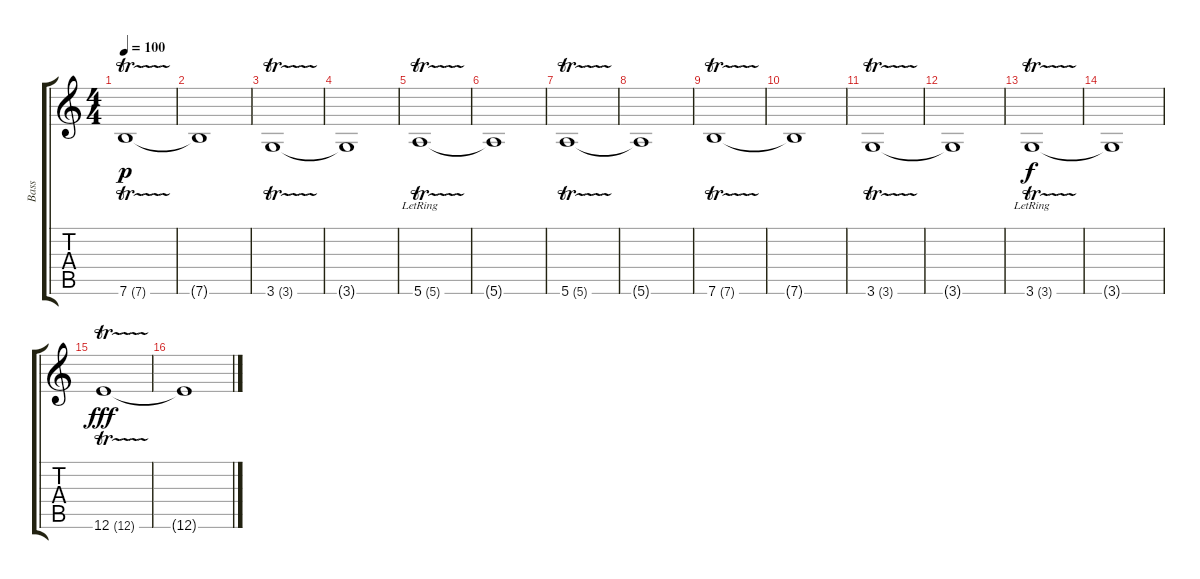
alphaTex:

\track ("Bass" "Bass") {instrument electricbasspick}
\staff {score tabs}
\tuning (E4 B3 G3 D3 A2 E2) {hide}
\ts (4 4)
\tempo 100
\clef g2
\ks c
7.6{tr (7 64)}.1{dy p} |
7.6{t}.1 |
3.6{tr (3 64)}.1 |
3.6{t}.1 |
5.6{tr (5 64) lr}.1 |
5.6{t}.1 |
5.6{tr (5 64)}.1 |
5.6{t}.1 |
7.6{tr (7 64)}.1 |
7.6{t}.1 |
3.6{tr (3 64)}.1 |
3.6{t}.1 |
3.6{tr (3 64) lr}.1{dy f} |
3.6{t}.1 |
12.6{tr (12 64)}.1{dy fff} |
12.6{t}.1
